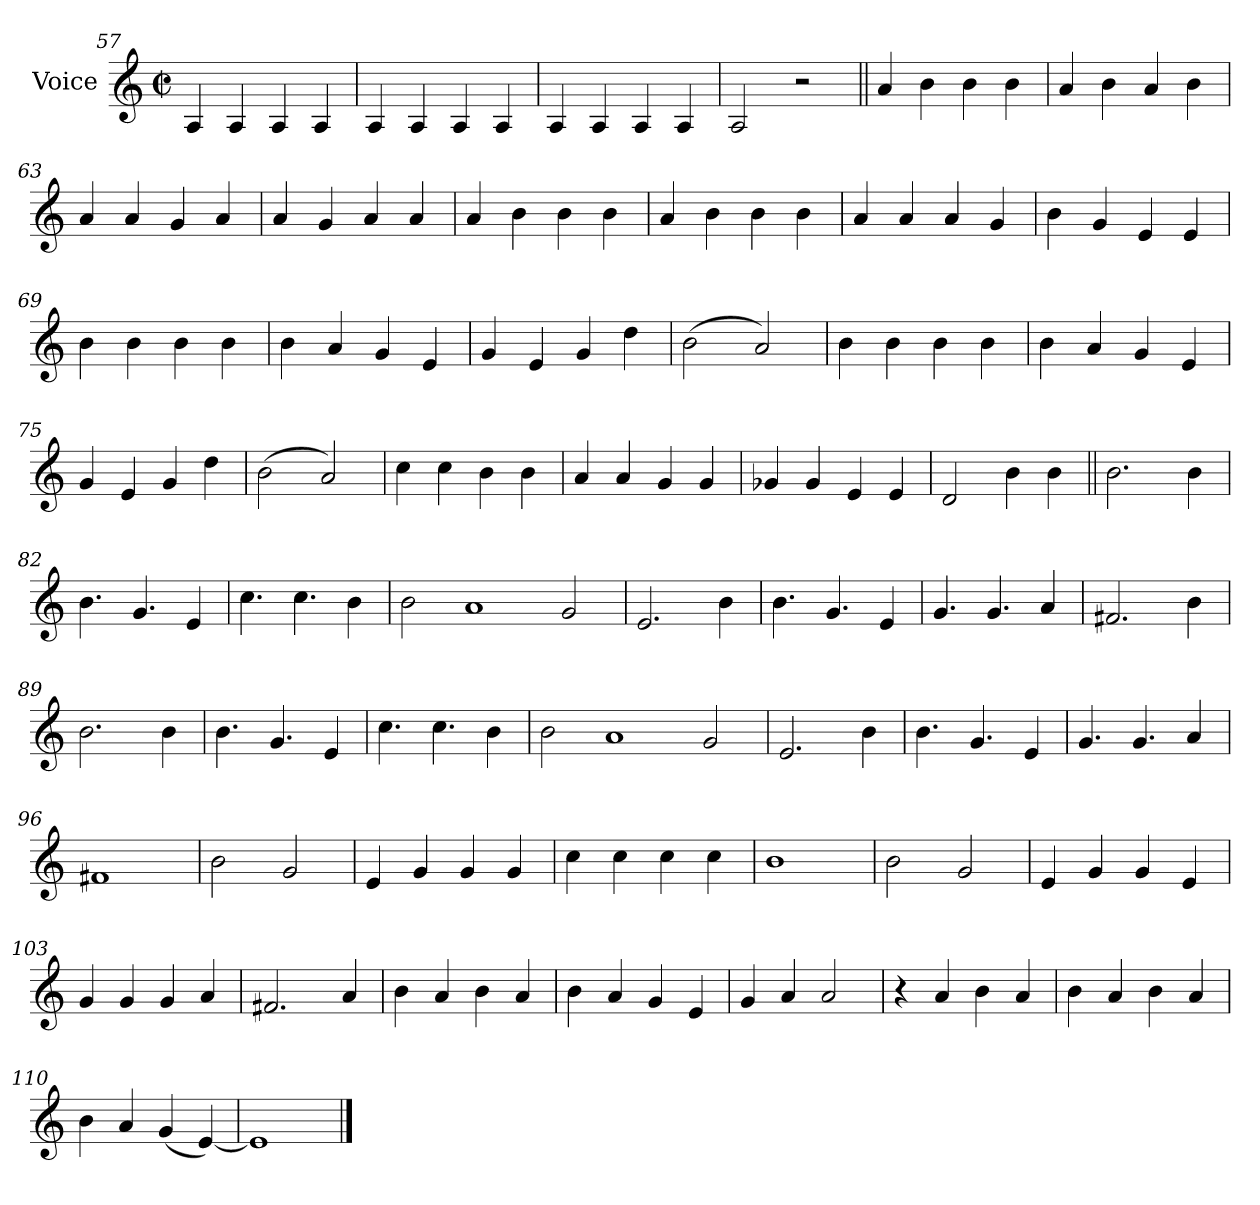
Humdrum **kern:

**kern
*part1
*staff1
*I"Voice
*I'Vc.
*clefG2
*k[]
*M2/2
*met(c|)
=57
4A!
4A!
4A!
4A!
=58
4A!
4A!
4A!
4A!
=59
4A!
4A!
4A!
4A!
=60
2A!
2r
=61||
4a
4b
4b
4b
=62
4a
4b
4a
4b
=63
4a
4a
4g
4a
=64
4a
4g
4a
4a
=65
4a
4b
4b
4b
=66
4a
4b
4b
4b
=67
4a
4a
4a
4g
=68
4b
4g
4e
4e
=69
4b
4b
4b
4b
=70
4b
4a
4g
4e
=71
4g
4e
4g
4dd
=72
(2b
2a)
=73
4b
4b
4b
4b
=74
4b
4a
4g
4e
=75
4g
4e
4g
4dd
=76
(2b
2a)
=77
4cc!
4cc!
4b!
4b!
=78
4a!
4a!
4g!
4g!
=79
4g-X!
4g-!
4e!
4e!
=80
2d!
4b!
4b!
=81||
2.b!
4b
=82
4.b
4.g
4e
=83
4.cc
4.cc
4b
=84
2b!
1a
2g!
=85
2.e!
4b
=86
4.b
4.g
4e
=87
4.g
4.g
4a
=88
2.f#X
4b!
=89
2.b!
4b
=90
4.b
4.g
4e
=91
4.cc
4.cc
4b
=92
2b!
1a
2g!
=93
2.e!
4b
=94
4.b
4.g
4e
=95
4.g
4.g
4a
=96
1f#X
=97
2b
2g
=98
4e
4g
4g
4g
=99
4cc
4cc
4cc
4cc
=100
1b
=101
2b
2g
=102
4e
4g
4g
4e
=103
4g
4g
4g
4a
=104
2.f#X
4a
=105
4b
4a
4b
4a
=106
4b
4a
4g
4e
=107
4g
4a
2a
=108
4r
4a
4b
4a
=109
4b
4a
4b
4a
=110
4b
4a
(4g
[4e)
=111
1e]
==
*-
